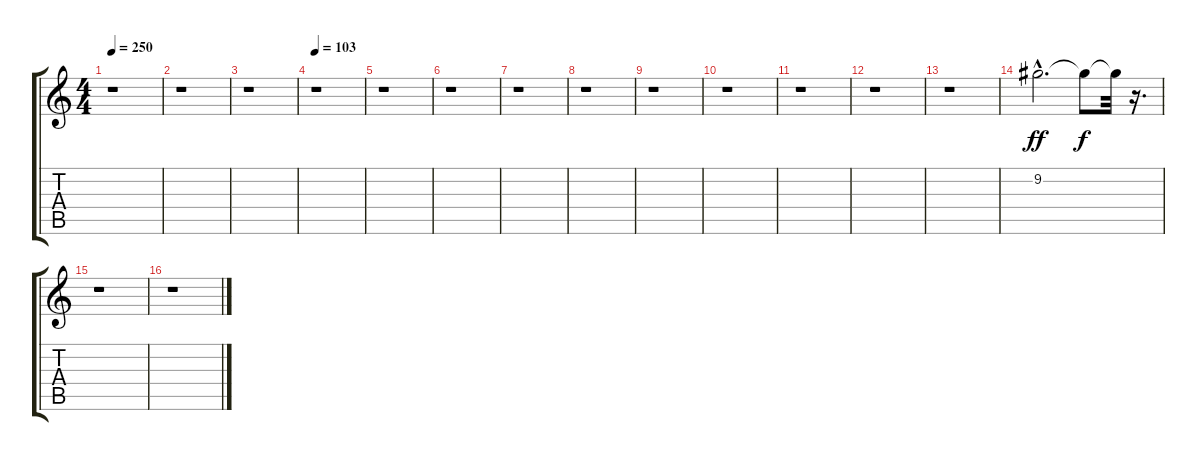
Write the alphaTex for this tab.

\track "" {instrument overdrivenguitar}
\staff {score tabs}
\tuning (E4 B3 G3 D3 A2 E2) {hide}
\ts (4 4)
\tempo 250
\clef g2
\ks c
r.1{dy ff instrument overdrivenguitar} |
r.1 |
r.1 |
\tempo 103
r.1 |
r.1 |
r.1 |
r.1 |
r.1 |
r.1 |
r.1 |
r.1 |
r.1 |
r.1 |
9.2{hac}.2{d} 9.2{t}.8{dy f} 9.2{t}.32 r.16{d} |
r.1 |
r.1
